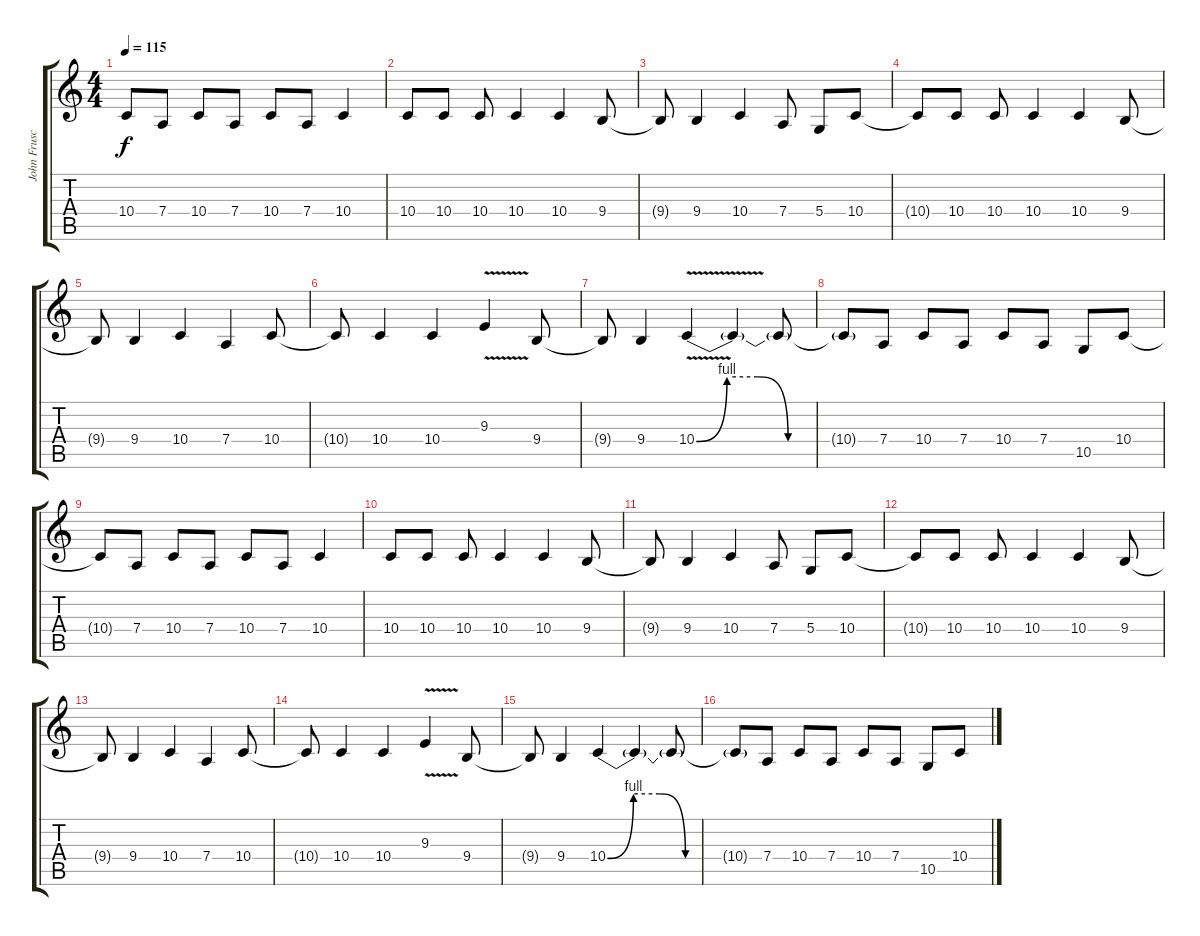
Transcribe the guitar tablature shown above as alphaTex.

\track ("John Frusciante" "John Frusc") {instrument piccolo}
\staff {score tabs}
\tuning (E4 B3 G3 D3 A2 E2) {hide}
\ts (4 4)
\tempo 115
\clef g2
\ks c
10.4{t}.8{dy f} 7.4.8 10.4.8 7.4.8 10.4.8 7.4.8 10.4.4 |
10.4.8 10.4.8 10.4.8 10.4.4 10.4.4 9.4.8 |
9.4{t}.8 9.4.4 10.4.4 7.4.8 5.4.8 10.4.8 |
10.4{t}.8 10.4.8{volume 9 instrument piccolo} 10.4.8 10.4.4 10.4.4 9.4.8 |
9.4{t}.8 9.4.4 10.4.4 7.4.4 10.4.8 |
10.4{t}.8 10.4.4{volume 12 instrument piccolo} 10.4.4 9.3{v}.4 9.4.8 |
9.4{t}.8 9.4.4 10.4{be (custom 0 0 10 4 20 4 30 0 60 0) v}.4 10.4{t}.4 10.4{t}.8 |
10.4{t}.8 7.4.8{volume 14 instrument piccolo} 10.4.8 7.4.8 10.4.8 7.4.8 10.5.8 10.4.8 |
10.4{t}.8 7.4.8 10.4.8 7.4.8 10.4.8 7.4.8 10.4.4 |
10.4.8 10.4.8 10.4.8 10.4.4 10.4.4 9.4.8 |
9.4{t}.8 9.4.4 10.4.4 7.4.8 5.4.8 10.4.8 |
10.4{t}.8 10.4.8 10.4.8 10.4.4 10.4.4 9.4.8 |
9.4{t}.8 9.4.4 10.4.4 7.4.4 10.4.8 |
10.4{t}.8 10.4.4 10.4.4 9.3{v}.4 9.4.8 |
9.4{t}.8 9.4.4 10.4{be (custom 0 0 10 4 20 4 30 0 60 0)}.4 10.4{t}.4 10.4{t}.8 |
10.4{t}.8 7.4.8 10.4.8 7.4.8 10.4.8 7.4.8 10.5.8 10.4.8
